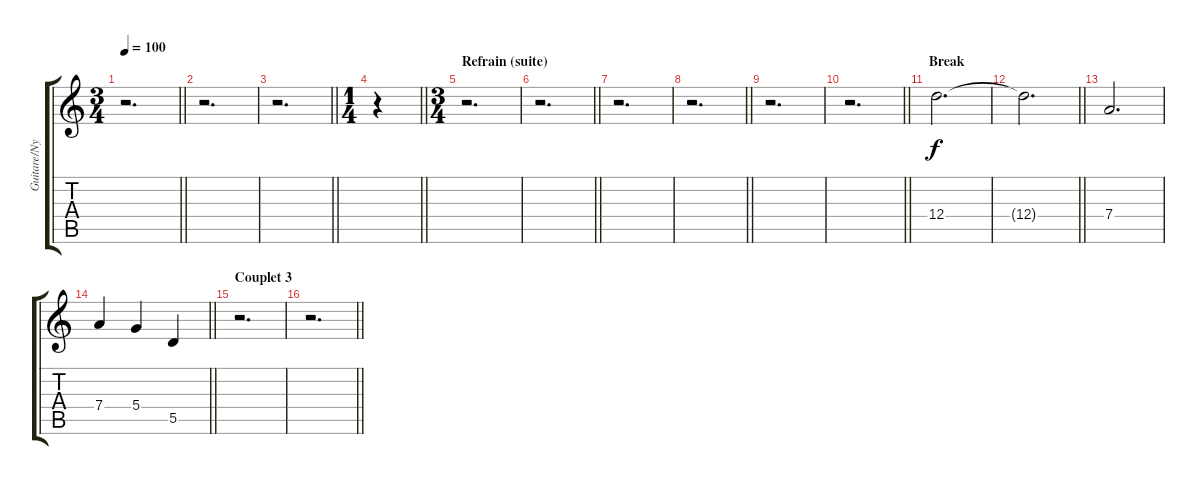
\track ("Guitare/Nylon" "Guitare/Ny") {instrument acousticguitarnylon}
\staff {score tabs}
\tuning (E4 B3 G3 D3 A2 E2) {hide}
\ts (3 4)
\tempo 100
\clef g2
\barLineRight lightlight
\ks c
r.2{d dy f} |
r.2{d} |
\barLineRight lightlight
r.2{d} |
\ts (1 4)
\barLineRight lightlight
r.4 |
\ts (3 4)
\section ("" "Refrain (suite)")
r.2{d} |
\barLineRight lightlight
r.2{d} |
r.2{d} |
\barLineRight lightlight
r.2{d} |
r.2{d} |
\barLineRight lightlight
r.2{d} |
\section ("" "Break")
12.4.2{d} |
\barLineRight lightlight
12.4{t}.2{d} |
7.4.2{d} |
\barLineRight lightlight
7.4.4 5.4.4 5.5.4 |
\section ("" "Couplet 3")
r.2{d} |
\barLineRight lightlight
r.2{d}
